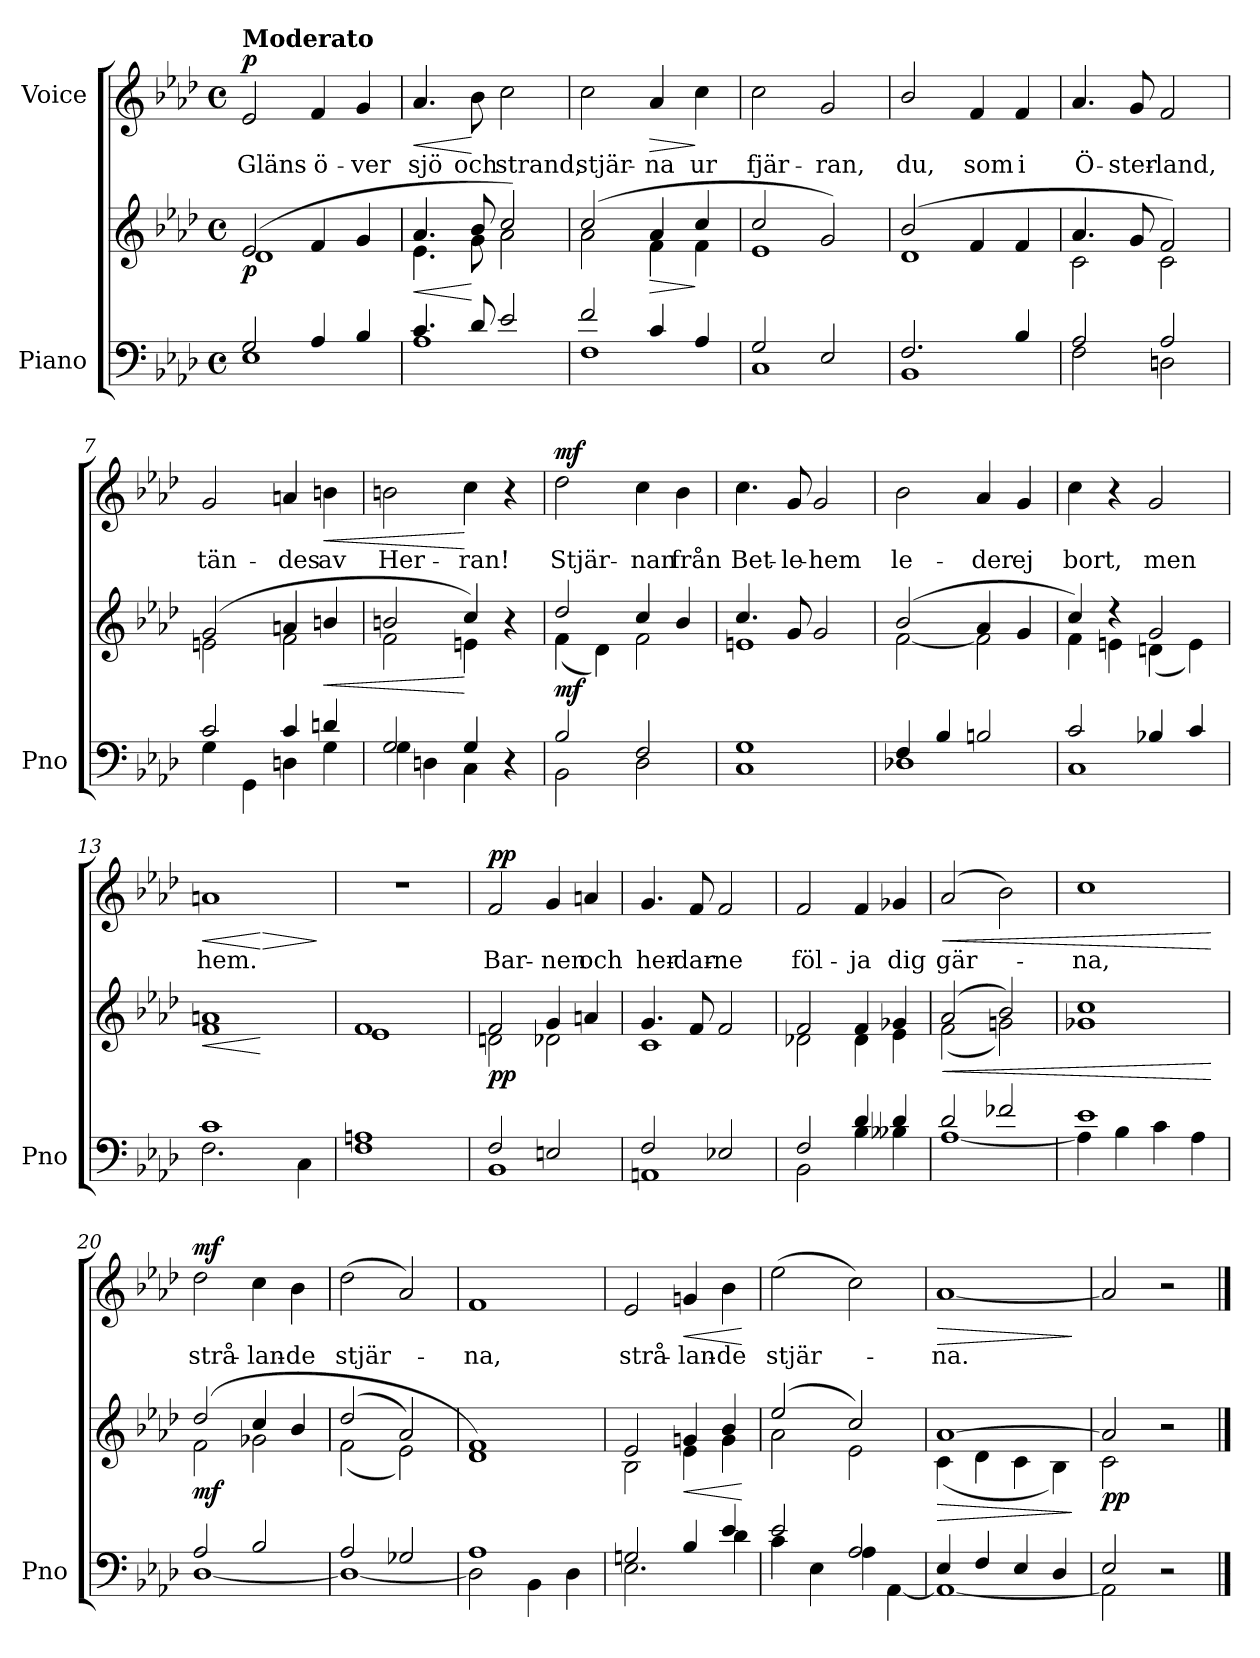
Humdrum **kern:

**kern	**kern	**dynam	**kern	**text	**dynam
*part2	*part2	*part2	*part1	*part1	*part1
*staff3	*staff2	*staff2/3	*staff1	*staff1	*staff1
*I"Piano	*	*	*I"Voice	*	*
*I'Pno	*	*	*	*	*
*clefF4	*clefG2	*	*clefG2	*	*
*k[b-e-a-d-]	*k[b-e-a-d-]	*	*k[b-e-a-d-]	*	*
*M4/4	*M4/4	*	*M4/4	*	*
*met(c)	*met(c)	*	*met(c)	*	*
=1	=1	=1	=1	=1	=1
*^	*^	*	*	*	*
!	!	!	!	!	!LO:TX:a:B:t=Moderato	!	!
!	!	!	!	!LO:DY:b	!	!LO:LY:b	!LO:DY:a
2G/	1E-	(2e-/	1d-	p	2e-/	Gläns	p
!	!	!	!	!	!	!LO:LY:b	!
4A-/	.	4f/	.	.	4f/	ö-	.
!	!	!	!	!	!	!LO:LY:b	!
4B-/	.	4g/	.	.	4g/	-ver	.
=2	=2	=2	=2	=2	=2	=2	=2
!	!	!	!	!LO:HP:b	!	!LO:LY:b	!LO:HP:b
4.c/	1A-	4.a-/	4.e-\	<	4.a-/	sjö	<
!	!	!	!	!	!	!LO:LY:b	!
8d-/	.	8b-/	8g\	[	8b-\	och	[
!	!	!	!	!	!	!LO:LY:b	!
2e-/	.	2cc/)	2a-\	.	2cc\	strand,	.
=3	=3	=3	=3	=3	=3	=3	=3
!	!	!	!	!	!	!LO:LY:b	!
2f/	1F	(2cc/	2a-\	.	2cc\	stjär-	.
!	!	!	!	!LO:HP:b	!	!LO:LY:b	!LO:HP:b
4c/	.	4a-/	4f\	>	4a-/	-na	>
!	!	!	!	!	!	!LO:LY:b	!
4A-/	.	4cc/	4f\	]	4cc\	ur	]
=4	=4	=4	=4	=4	=4	=4	=4
!	!	!	!	!	!	!LO:LY:b	!
2G/	1C	2cc/	1e-	.	2cc\	fjär-	.
!	!	!	!	!	!	!LO:LY:b	!
2E-/	.	2g/)	.	.	2g/	-ran,	.
!!LO:LB:g=z
=5	=5	=5	=5	=5	=5	=5	=5
!	!	!	!	!	!	!LO:LY:b	!
2.F/	1BB-	(2b-/	1d-	.	2b-/	du,	.
!	!	!	!	!	!	!LO:LY:b	!
.	.	4f/	.	.	4f/	som	.
!	!	!	!	!	!	!LO:LY:b	!
4B-/	.	4f/	.	.	4f/	i	.
=6	=6	=6	=6	=6	=6	=6	=6
!	!	!	!	!	!	!LO:LY:b	!
2A-/	2F\	4.a-/	2c\	.	4.a-/	Ö-	.
!	!	!	!	!	!	!LO:LY:b	!
.	.	8g/	.	.	8g/	-ster-	.
!	!	!	!	!	!	!LO:LY:b	!
2A-/	2Dn\	2f/)	2c\	.	2f/	-land,	.
=7	=7	=7	=7	=7	=7	=7	=7
!	!	!	!	!	!	!LO:LY:b	!
2c/	4G\	(2g:/	2en\	.	2g/	tän-	.
.	4GG\	.	.	.	.	.	.
!	!	!	!	!	!	!LO:LY:b	!
4c/	4Dn\	4an/	2f\	.	4an/	-des	.
!	!	!	!	!LO:HP:b	!	!LO:LY:b	!LO:HP:b
4dn/	4G\	4bn/	.	<	4bn\	av	<
=8	=8	=8	=8	=8	=8	=8	=8
!	!	!	!	!	!	!LO:LY:b	!
2G/	4G\	2bn/	2f\	.	2bn\	Her-	.
.	4Dn\	.	.	.	.	.	.
!	!	!	!	!	!	!LO:LY:b	!
4G/	4C\	4cc/)	4en\	[	4cc\	-ran!	[
4r	4ryy	4r	4ryy	.	4r	.	.
!!LO:LB:g=z
=9	=9	=9	=9	=9	=9	=9	=9
!	!	!	!	!LO:DY:b	!	!LO:LY:b	!LO:DY:a
2B-/	2BB-\	2dd-/	(4f\	mf	2dd-\	Stjär-	mf
.	.	.	4d-\)	.	.	.	.
!	!	!	!	!	!	!LO:LY:b	!
2F/	2D-\	4cc/	2f\	.	4cc\	-nan	.
!	!	!	!	!	!	!LO:LY:b	!
.	.	4b-/	.	.	4b-\	från	.
=10	=10	=10	=10	=10	=10	=10	=10
!	!	!	!	!	!	!LO:LY:b	!
1G	1C	4.cc/	1en	.	4.cc\	Bet-	.
!	!	!	!	!	!	!LO:LY:b	!
.	.	8g/	.	.	8g/	-le-	.
!	!	!	!	!	!	!LO:LY:b	!
.	.	2g/	.	.	2g/	-hem	.
=11	=11	=11	=11	=11	=11	=11	=11
!	!	!	!	!	!	!LO:LY:b	!
4F/	1D-X	(2b-/	[2f\	.	2b-\	le-	.
4B-/	.	.	.	.	.	.	.
!	!	!	!	!	!	!LO:LY:b	!
2Bn/	.	4a-/	2f\]	.	4a-/	-der	.
!	!	!	!	!	!	!LO:LY:b	!
.	.	4g/	.	.	4g/	ej	.
=12	=12	=12	=12	=12	=12	=12	=12
!	!	!	!	!	!	!LO:LY:b	!
2c/	1C	4cc/)	4f\	.	4cc\	bort,	.
.	.	4r	4en\	.	4r	.	.
!	!	!	!	!	!	!LO:LY:b	!
4B-X/	.	2g/	(4dn\	.	2g/	men	.
4c/	.	.	4e\)	.	.	.	.
=13	=13	=13	=13	=13	=13	=13	=13
!	!	!	!	!LO:HP:b	!	!LO:LY:b	!LO:HP:b
*	*	*	*^	*	*^	*	*
1c	2.F\	1an	1f	2ryy	<	1an	2ryy	hem.	<
!	!	!	!	!	!	!	!	!	!LO:HP:n=1:b
.	.	.	.	2ryy	[	.	2ryy	.	[ >
.	4C\	.	.	.	.	.	.	.	.
*v	*v	*	*	*	*	*v	*v	*	*
*	*v	*v	*v	*	*	*	*
.	.	.	.	.	]
!!LO:LB:g=z
=14	=14	=14	=14	=14	=14
*^	*^	*	*	*	*
1An	1F	1f	1e-	.	1r	.	.
=15	=15	=15	=15	=15	=15	=15	=15
!	!	!	!	!LO:DY:b	!	!LO:LY:b	!LO:DY:a
2F/	1BB-	2f/	2dn\	pp	2f/	Bar-	pp
!	!	!	!	!	!	!LO:LY:b	!
2En/	.	4g/	2d-X\	.	4g/	-nen	.
!	!	!	!	!	!	!LO:LY:b	!
.	.	4an/	.	.	4an/	och	.
=16	=16	=16	=16	=16	=16	=16	=16
!	!	!	!	!	!	!LO:LY:b	!
2F/	1AAn	4.g/	1c	.	4.g/	her-	.
!	!	!	!	!	!	!LO:LY:b	!
.	.	8f/	.	.	8f/	-dar-	.
!	!	!	!	!	!	!LO:LY:b	!
2E-X/	.	2f/	.	.	2f/	-ne	.
=17	=17	=17	=17	=17	=17	=17	=17
!	!	!	!	!	!	!LO:LY:b	!
2F/	2BB-\	2f/	2d-X\	.	2f/	föl-	.
!	!	!	!	!	!	!LO:LY:b	!
4d-/	4B-\	4f/	4d-\	.	4f/	-ja	.
!	!	!	!	!	!	!LO:LY:b	!
4d-/	4B--X\	4g-X/	4e-\	.	4g-X/	dig	.
=18	=18	=18	=18	=18	=18	=18	=18
!	!	!	!	!LO:HP:b	!	!LO:LY:b	!LO:HP:b
2d-/	[1A-	(2a-/	(2f\	<	(2a-/	gär-	<
2f-X/	.	2b-/)	2gn\)	.	2b-\)	.	.
=19	=19	=19	=19	=19	=19	=19	=19
!	!	!	!	!	!	!LO:LY:b	!
1e-	4A-\]	1cc	1g-X	.	1cc	-na,	.
.	4B-\	.	.	.	.	.	.
.	4c\	.	.	.	.	.	.
.	4A-\	.	.	.	.	.	.
*v	*v	*	*	*	*	*	*
*	*v	*v	*	*	*	*
.	.	[	.	.	[
!!LO:LB:g=z
=20	=20	=20	=20	=20	=20
*^	*^	*	*	*	*
!	!	!	!	!LO:DY:b	!	!LO:LY:b	!LO:DY:a
2A-/	[1D-	(2dd-/	2f\	mf	2dd-\	strå-	mf
!	!	!	!	!	!	!LO:LY:b	!
2B-/	.	4cc/	2g-X\	.	4cc\	-lan-	.
!	!	!	!	!	!	!LO:LY:b	!
.	.	4b-/	.	.	4b-\	-de	.
=21	=21	=21	=21	=21	=21	=21	=21
!	!	!	!	!	!	!LO:LY:b	!
2A-/	1D-_	(2dd-/	(2f\	.	(2dd-\	stjär-	.
2G-X/	.	2a-/)	2e-\)	.	2a-/)	.	.
=22	=22	=22	=22	=22	=22	=22	=22
!	!	!	!	!	!	!LO:LY:b	!
1A-	2D-\]	1f)	1d-	.	1f	-na,	.
.	4BB-\	.	.	.	.	.	.
.	4D-\	.	.	.	.	.	.
=23	=23	=23	=23	=23	=23	=23	=23
!	!	!	!	!	!	!LO:LY:b	!
2Gn/	2.E-\	2e-/	2B-\	.	2e-/	strå-	.
!	!	!	!	!LO:HP:b	!	!LO:LY:b	!LO:HP:b
4B-/	.	4gn/	4e-\	<	4gn/	-lan-	<
!	!	!	!	!	!	!LO:LY:b	!
4e-/	4d-\	4b-/	4g\	.	4b-\	-de	.
*v	*v	*	*	*	*	*	*
*	*v	*v	*	*	*	*
.	.	[	.	.	[
=24	=24	=24	=24	=24	=24
*^	*^	*	*	*	*
!	!	!	!	!	!	!LO:LY:b	!
2e-/	4c\	(2ee-/	2a-\	.	(2ee-\	stjär-	.
.	4E-\	.	.	.	.	.	.
2A-/	4A-\	2cc/)	2e-\	.	2cc\)	.	.
.	[4AA-\	.	.	.	.	.	.
=25	=25	=25	=25	=25	=25	=25	=25
!	!	!	!	!LO:HP:b	!	!LO:LY:b	!LO:HP:b
4E-/	1AA-_	[1a-	(4c\	>	[1a-	-na.	>
4F/	.	.	4d-\	.	.	.	.
4E-/	.	.	4c\	.	.	.	.
4D-/	.	.	4B-\)	.	.	.	.
*v	*v	*	*	*	*	*	*
*	*v	*v	*	*	*	*
.	.	]	.	.	]
=26	=26	=26	=26	=26	=26
*^	*^	*	*	*	*
!	!	!	!	!LO:DY:b	!	!	!
2E-/	2AA-\]	2a-/]	2c\	pp	2a-/]	.	.
2r	2ryy	2r	2ryy	.	2r	.	.
*v	*v	*	*	*	*	*	*
*	*v	*v	*	*	*	*
==	==	==	==	==	==
*-	*-	*-	*-	*-	*-
